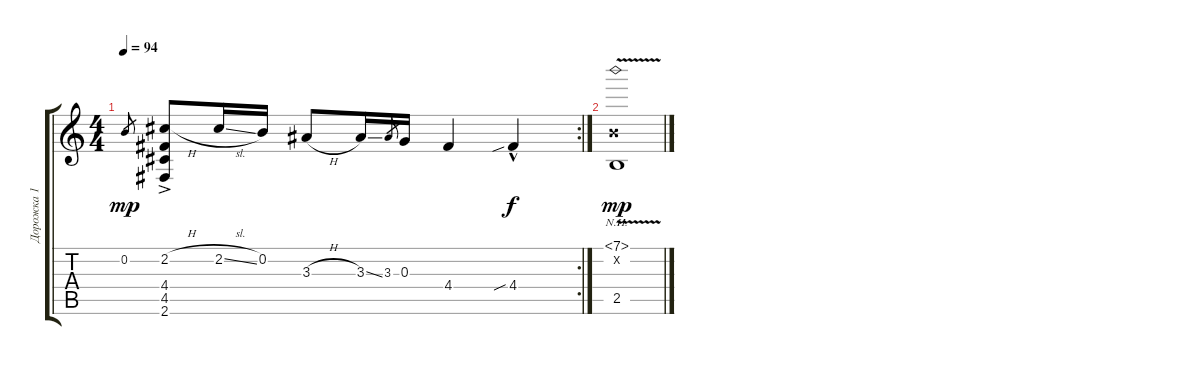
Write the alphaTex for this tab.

\track ("Дорожка 1" "Дорожка 1") {instrument acousticguitarnylon}
\staff {score tabs}
\tuning (E4 B3 G3 D3 A2 E2) {hide}
\rc 2
\ts (4 4)
\tempo 94
\clef g2
\ks c
0.2.8{gr dy mp} (2.2{h ac} 4.4 4.5 2.6).8 2.2{sl}.16 0.2.16 3.3{h}.8 3.3{ss}.16 3.3.8{gr} 0.3.16 4.4.4 4.4{sib hac}.4{dy f} |
(7.1{nh v} 0.2{x} 2.5).1{dy mp}
